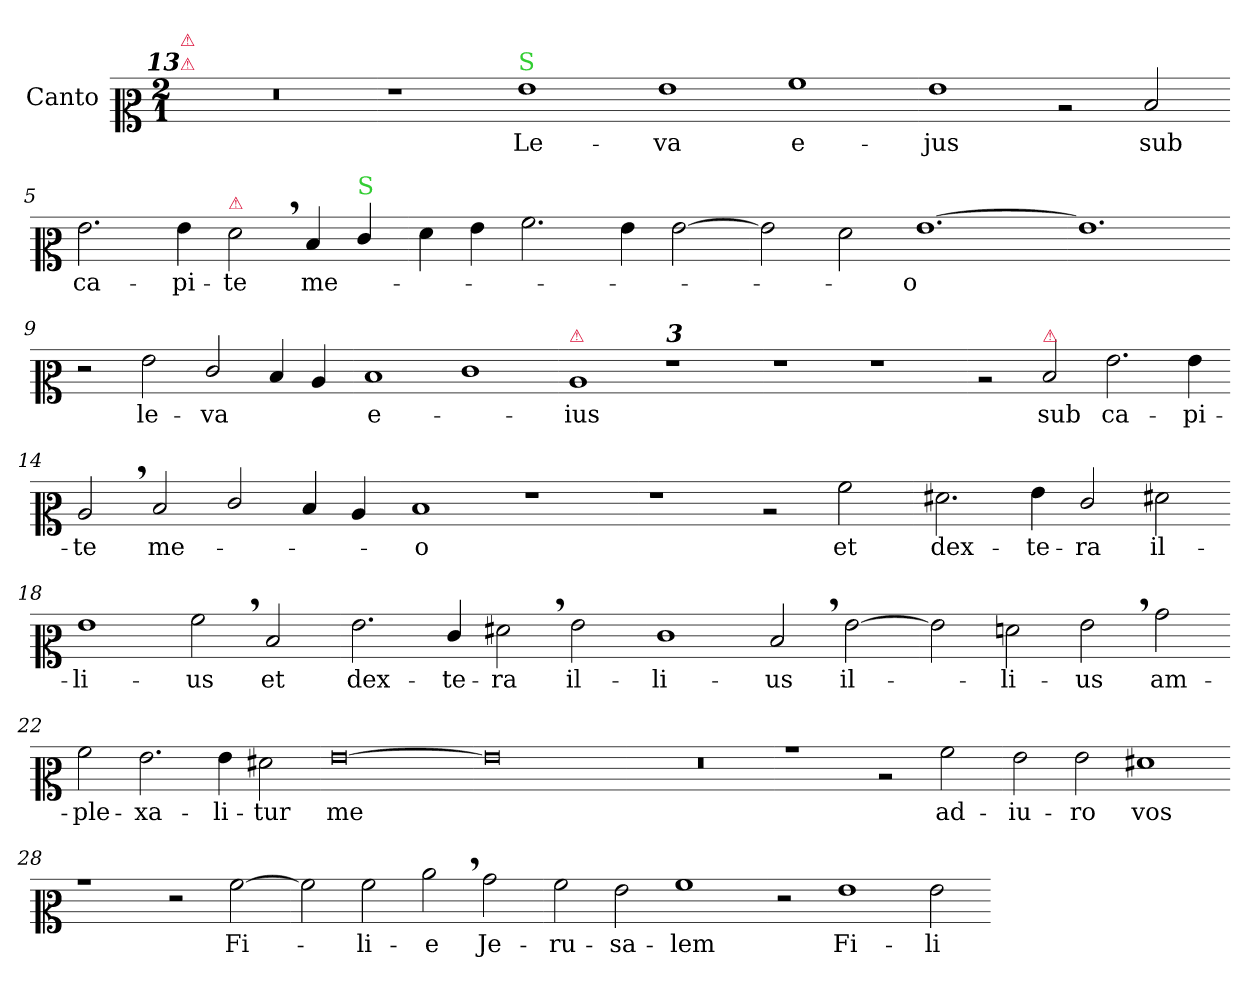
**kern	**text
*part1	*part1
*staff1	*staff1
*I"Canto	*
*clefC2	*
*k[]	*
*M2/1	*
=1	=1
!LO:TX:a:color=crimson:t=⚠	!
!LO:TX:a:color=crimson:t=⚠	!
!LO:TX:a:Bi:rj:t=13	!
0r	.
=2-	=2-
1r	.
!LO:TX:a:color=limegreen:t=S	!
1g	Le-
=3-	=3-
1g	-va
1a	e-
=4-	=4-
1g	-jus
2rc	.
2d/	sub
=5-	=5-
2.g\	ca-
4g\	-pi-
!LO:TX:a:color=crimson:t=⚠	!
2f,<\	-te
4d/	me-
!LO:TX:a:color=limegreen:t=S	!
4e/	.
=6-	=6-
4f\	.
4g\	.
2.a\	.
4g\	.
[2g\	.
=7-	=7-
2g\]	.
2f\	.
[1.g	-o
=8-	=8-
1.g]	.
=9-	=9-
2r	.
2g\	le-
2e/	-va
4d/	.
4c/	.
=10-	=10-
1d	e-
1e	.
=11-	=11-
!LO:TX:a:color=crimson:t=⚠	!
1c	-ius
!LO:TX:a:Bi:t=3	!
1r	.
=12-	=12-
1r	.
1r	.
=13-	=13-
2rc	.
!LO:TX:a:color=crimson:t=⚠	!
2d/	sub
2.g\	ca-
4g\	-pi-
=14-	=14-
2c,</	-te
2d/	me-
2e/	.
4d/	.
4c/	.
=15-	=15-
1d	-o
1r	.
=16-	=16-
1r	.
2rc	.
2a\	et
=17-	=17-
2.f#X\	dex-
4g\	-te-
2e/	-ra
2f#X\	il-
=18-	=18-
1g	-li-
2a,<\	-us
2d/	et
=19-	=19-
2.g\	dex-
4e/	-te-
2f#X,<\	-ra
2g\	il-
=20-	=20-
1e	-li-
2d,</	-us
[2g\	il-
=21-	=21-
2g\]	.
2fn\	-li-
2g,<\	-us
2b\	am-
=22-	=22-
2a\	-ple-
2.g\	-xa-
4g\	-li-
2f#X\	-tur
=23-	=23-
[0g	me
=24-	=24-
0g]	.
=25-	=25-
0r	.
=26-	=26-
1rb	.
2rc	.
2a\	ad-
=27-	=27-
2g\	-iu-
2g\	-ro
1f#X	vos
=28-	=28-
1rb	.
2r	.
[2a\	Fi-
=29-	=29-
2a\]	.
2a\	-li-
2cc,<\	-e
2b\	Je-
=30-	=30-
2a\	-ru-
2g\	-sa-
1a	-lem
=31-	=31-
2r	.
1g	Fi-
2g\	-li-
=-	=-
*-	*-
